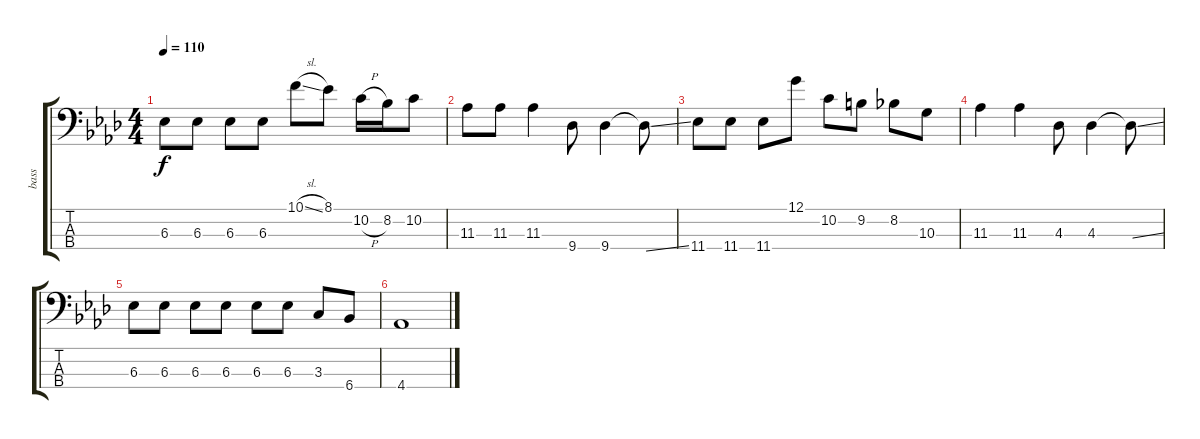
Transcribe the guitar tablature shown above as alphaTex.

\track ("bass" "bass") {instrument electricbasspick}
\staff {score tabs}
\tuning (G2 D2 A1 E1) {hide}
\ts (4 4)
\tempo 110
\clef f4
\ks ab
6.3.8{dy f} 6.3.8 6.3.8 6.3.8 10.1{sl}.8 8.1.8 10.2{h}.16 8.2.16 10.2.8 |
11.3.8 11.3.8 11.3.4 9.4.8 9.4.4 9.4{ss t}.8 |
11.4.8 11.4.8 11.4.8 12.1.8 10.2.8 9.2.8 8.2.8 10.3.8 |
11.3.4 11.3.4 4.3.8 4.3.4 4.3{ss t}.8 |
6.3.8 6.3.8 6.3.8 6.3.8 6.3.8 6.3.8 3.3.8 6.4.8 |
4.4.1
